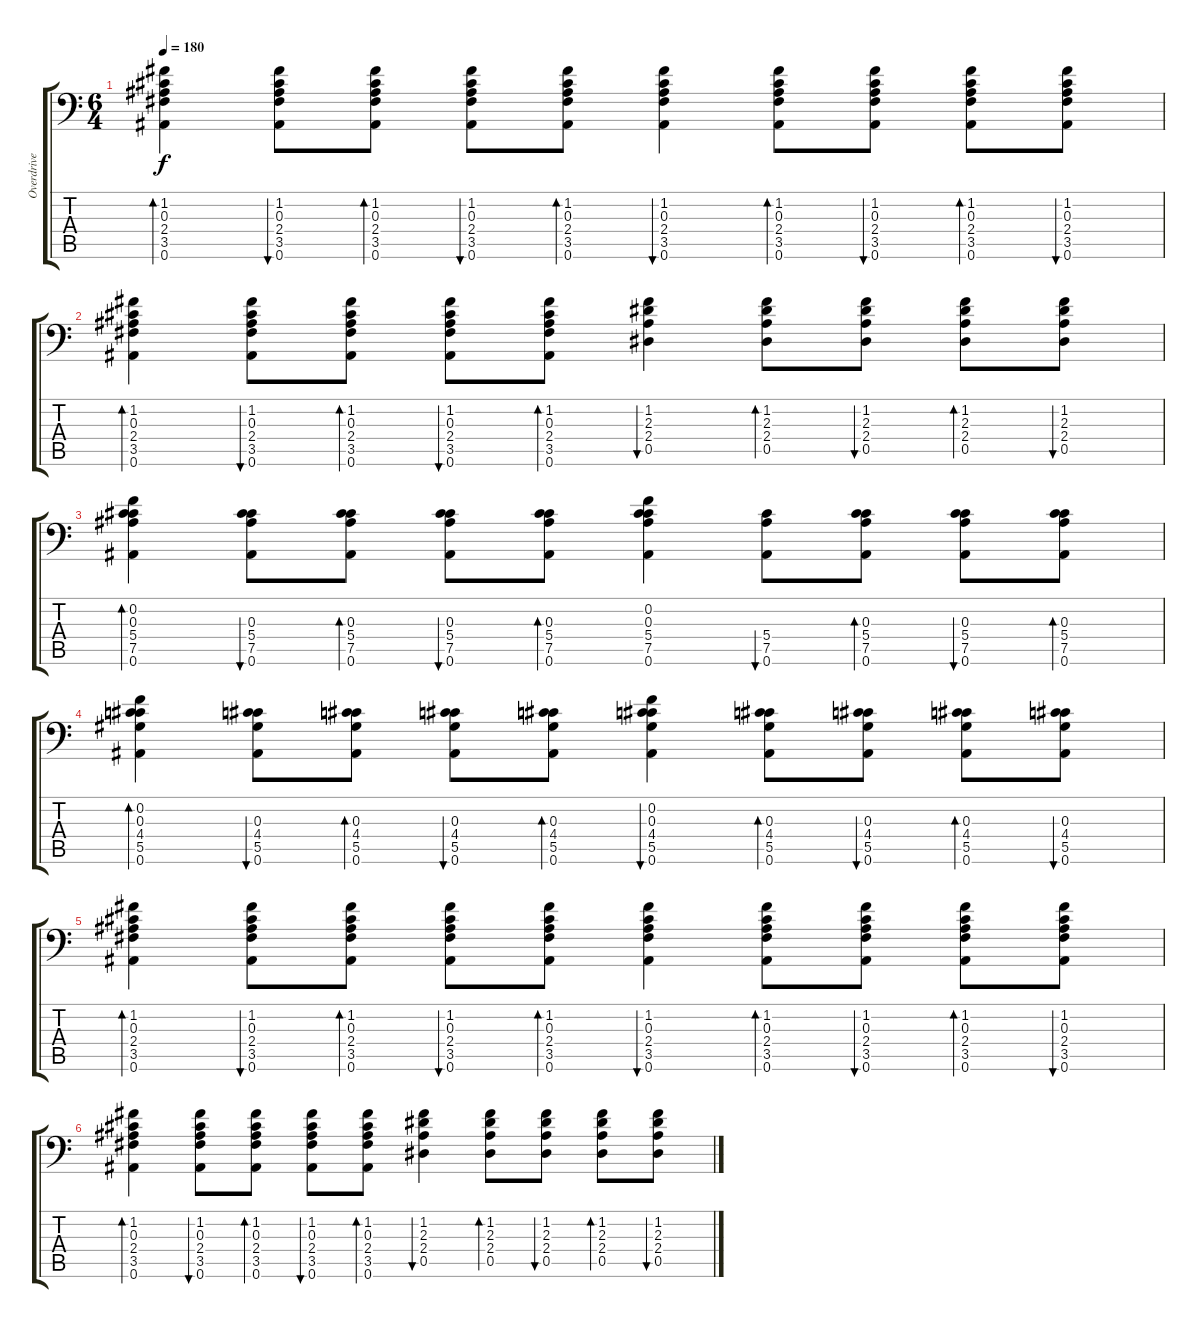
\track ("Overdrive" "Overdrive") {instrument overdrivenguitar}
\staff {score tabs}
\tuning (Bb3 F3 Db3 Ab2 Eb2 Bb1) {hide}
\ts (6 4)
\tempo 180
\clef f4
\ks c
(1.2 0.3 2.4 3.5 0.6).4{bd 120 dy f} (1.2 0.3 2.4 3.5 0.6).8{bu 120} (1.2 0.3 2.4 3.5 0.6).8{bd 120} (1.2 0.3 2.4 3.5 0.6).8{bu 120} (1.2 0.3 2.4 3.5 0.6).8{bd 120} (1.2 0.3 2.4 3.5 0.6).4{bu 120} (1.2 0.3 2.4 3.5 0.6).8{bd 120} (1.2 0.3 2.4 3.5 0.6).8{bu 120} (1.2 0.3 2.4 3.5 0.6).8{bd 120} (1.2 0.3 2.4 3.5 0.6).8{bu 120} |
(1.2 0.3 2.4 3.5 0.6).4{bd 120} (1.2 0.3 2.4 3.5 0.6).8{bu 120} (1.2 0.3 2.4 3.5 0.6).8{bd 120} (1.2 0.3 2.4 3.5 0.6).8{bu 120} (1.2 0.3 2.4 3.5 0.6).8{bd 120} (1.2 2.3 2.4 0.5).4{bu 120} (1.2 2.3 2.4 0.5).8{bd 120} (1.2 2.3 2.4 0.5).8{bu 120} (1.2 2.3 2.4 0.5).8{bd 120} (1.2 2.3 2.4 0.5).8{bu 120} |
(0.2 0.3 5.4 7.5 0.6).4{bd 120} (0.3 5.4 7.5 0.6).8{bu 120} (0.3 5.4 7.5 0.6).8{bd 120} (0.3 5.4 7.5 0.6).8{bu 120} (0.3 5.4 7.5 0.6).8{bd 120} (0.2 0.3 5.4 7.5 0.6).4 (5.4 7.5 0.6).8{bu 120} (0.3 5.4 7.5 0.6).8{bd 120} (0.3 5.4 7.5 0.6).8{bu 120} (0.3 5.4 7.5 0.6).8{bd 120} |
(0.2 0.3 4.4 5.5 0.6).4{bd 120} (0.3 4.4 5.5 0.6).8{bu 120} (0.3 4.4 5.5 0.6).8{bd 120} (0.3 4.4 5.5 0.6).8{bu 120} (0.3 4.4 5.5 0.6).8{bd 120} (0.2 0.3 4.4 5.5 0.6).4{bu 120} (0.3 4.4 5.5 0.6).8{bd 120} (0.3 4.4 5.5 0.6).8{bu 120} (0.3 4.4 5.5 0.6).8{bd 120} (0.3 4.4 5.5 0.6).8{bu 120} |
(1.2 0.3 2.4 3.5 0.6).4{bd 120} (1.2 0.3 2.4 3.5 0.6).8{bu 120} (1.2 0.3 2.4 3.5 0.6).8{bd 120} (1.2 0.3 2.4 3.5 0.6).8{bu 120} (1.2 0.3 2.4 3.5 0.6).8{bd 120} (1.2 0.3 2.4 3.5 0.6).4{bu 120} (1.2 0.3 2.4 3.5 0.6).8{bd 120} (1.2 0.3 2.4 3.5 0.6).8{bu 120} (1.2 0.3 2.4 3.5 0.6).8{bd 120} (1.2 0.3 2.4 3.5 0.6).8{bu 120} |
(1.2 0.3 2.4 3.5 0.6).4{bd 120} (1.2 0.3 2.4 3.5 0.6).8{bu 120} (1.2 0.3 2.4 3.5 0.6).8{bd 120} (1.2 0.3 2.4 3.5 0.6).8{bu 120} (1.2 0.3 2.4 3.5 0.6).8{bd 120} (1.2 2.3 2.4 0.5).4{bu 120} (1.2 2.3 2.4 0.5).8{bd 120} (1.2 2.3 2.4 0.5).8{bu 120} (1.2 2.3 2.4 0.5).8{bd 120} (1.2 2.3 2.4 0.5).8{bu 120}
